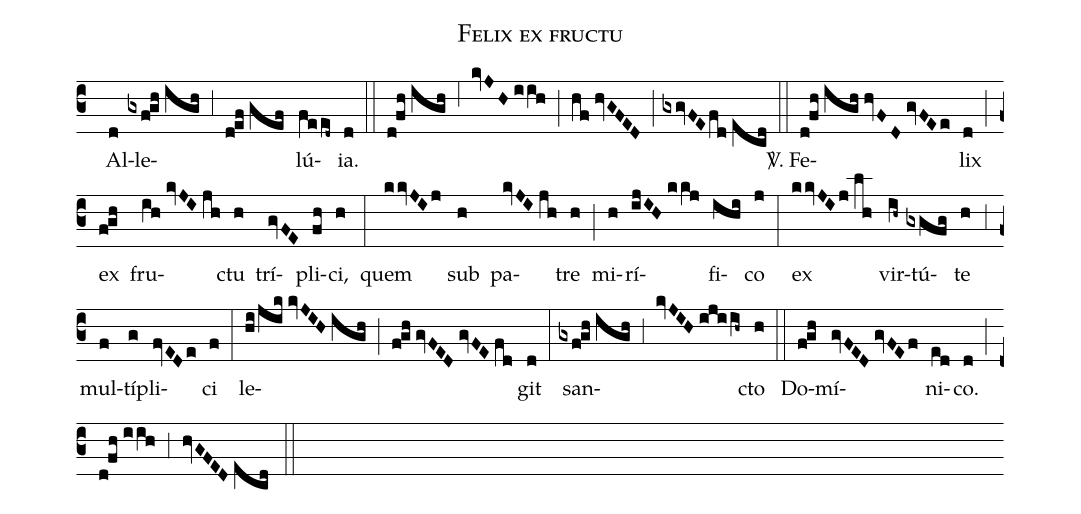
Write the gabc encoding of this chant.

name:Felix ex fructu;
mode:V;
office-part:Alleluia;
%%
(c3) () Al(d)le(gxf!gh//igh)(,3)(d!ef//gef)lú(feed~)ia.(d) (::) (d!fh//igh) (,6) (kvJH//iih) (;) (hf//hvGFED) (;) (gxgvFE/fd//ecd) (::) <sp>V/</sp>. Fe(d!fh//igh//hvFD//gvFEe)lix(d) (;) ex(f!gh) fru(ih//kvJI//jh)ctu(h) trí(gvFE)pli(fh)ci,(h) (:) quem(kkvJIj) sub(h) pa(kvJI//jh)tre(h) (;) mi(h)rí(ijIH//kkj)fi(ihi)co(j) (:) ex(kkvJIj//lh) vir(ih~)tú(gxgfg)te(h) (,3) mul(f)tí(g)pli(fvEDe)ci(f) (:) le(hi/jik//kvJIH//igh)(;)(f!gh//gvFED//gvFE//fd)git(d) (:) san(gxf!gh//igh)(,3)(kvJIH//ijiih~)cto(h) (::) Do(f!gh)mí(gvFED//gvFEf)ni(ed)co.(d) (;) (d!fh//iih) (,3) (hvGFED//ecd) (::)
